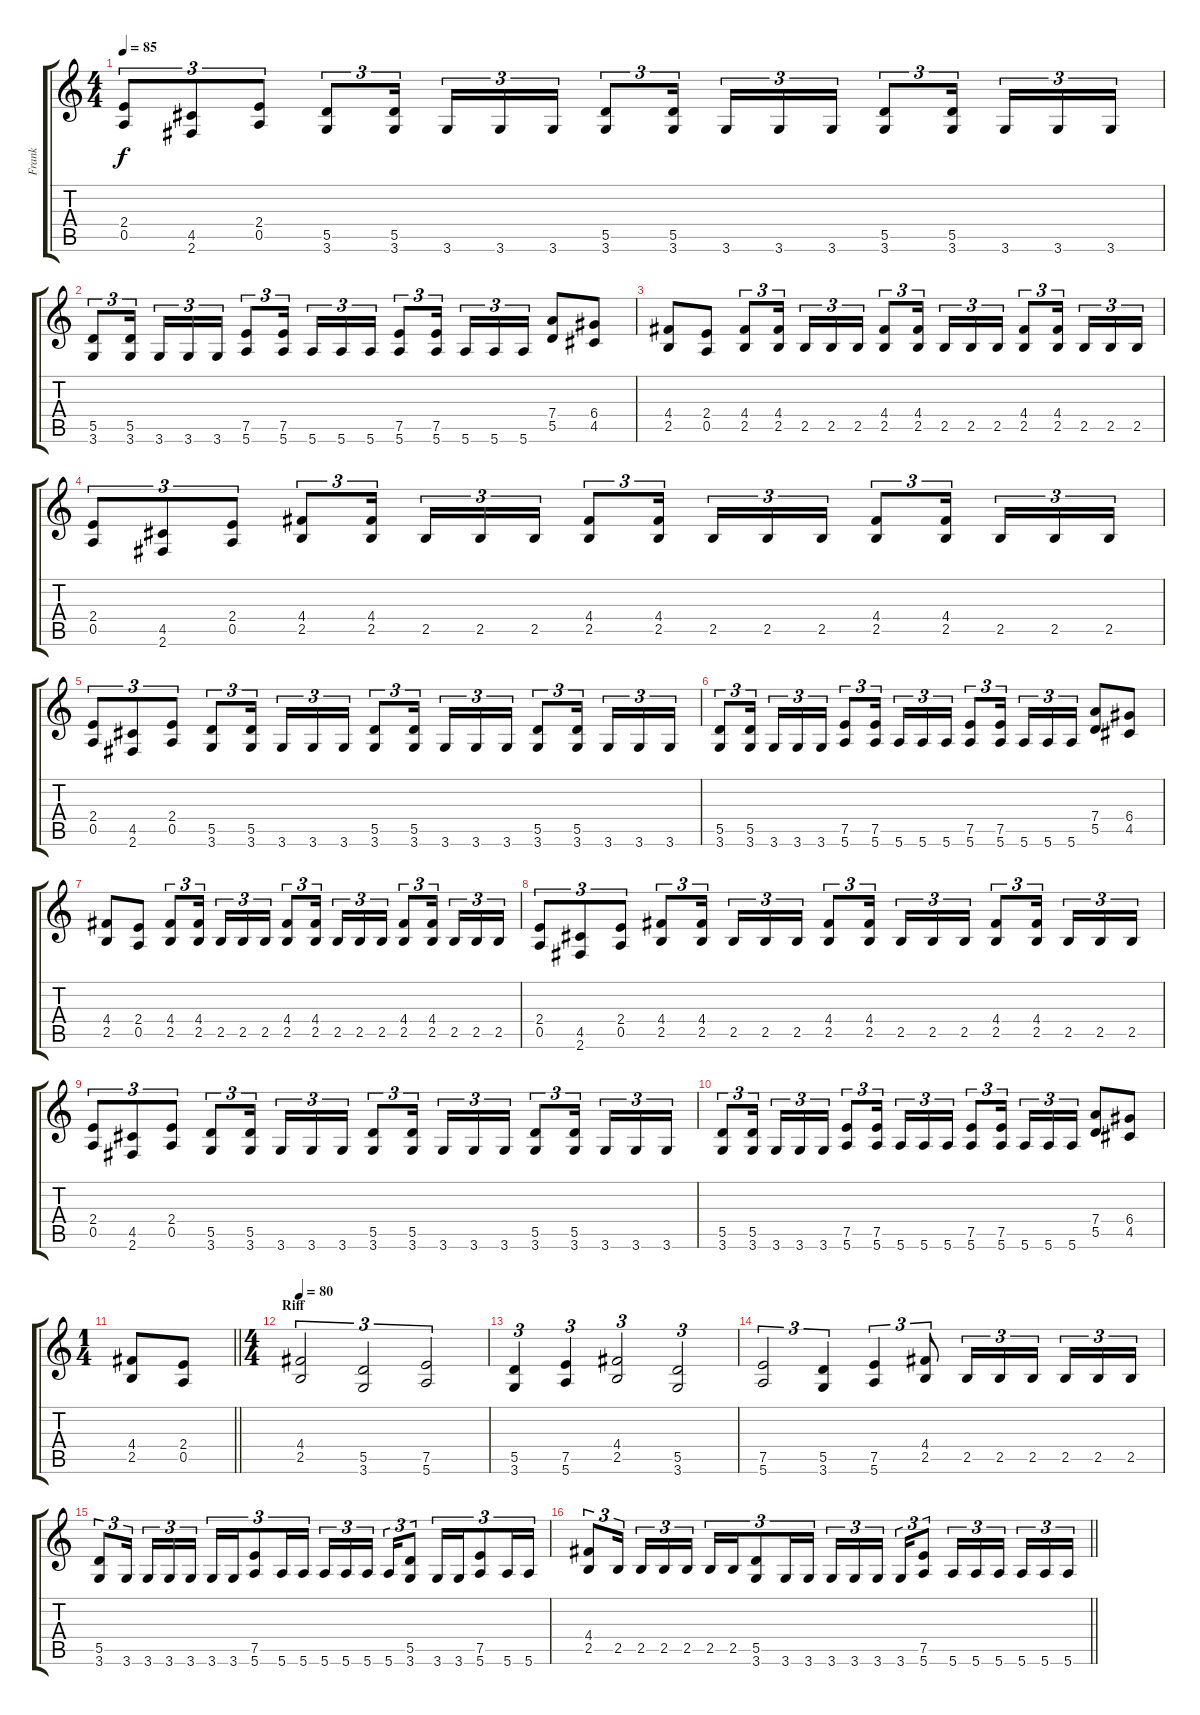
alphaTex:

\track ("Frank" "Frank") {instrument distortionguitar}
\staff {score tabs}
\tuning (E4 B3 G3 D3 A2 E2) {hide}
\ts (4 4)
\tempo 85
\clef g2
\ks c
(2.4 0.5).8{tu (3 2) dy f} (4.5 2.6).8{tu (3 2)} (2.4 0.5).8{tu (3 2)} (5.5 3.6).8{tu (3 2)} (5.5 3.6).16{tu (3 2) beam splitsecondary} 3.6.16{tu (3 2)} 3.6.16{tu (3 2)} 3.6.16{tu (3 2)} (5.5 3.6).8{tu (3 2)} (5.5 3.6).16{tu (3 2) beam splitsecondary} 3.6.16{tu (3 2)} 3.6.16{tu (3 2)} 3.6.16{tu (3 2)} (5.5 3.6).8{tu (3 2)} (5.5 3.6).16{tu (3 2) beam splitsecondary} 3.6.16{tu (3 2)} 3.6.16{tu (3 2)} 3.6.16{tu (3 2)} |
(5.5 3.6).8{tu (3 2)} (5.5 3.6).16{tu (3 2) beam splitsecondary} 3.6.16{tu (3 2)} 3.6.16{tu (3 2)} 3.6.16{tu (3 2)} (7.5 5.6).8{tu (3 2)} (7.5 5.6).16{tu (3 2) beam splitsecondary} 5.6.16{tu (3 2)} 5.6.16{tu (3 2)} 5.6.16{tu (3 2)} (7.5 5.6).8{tu (3 2)} (7.5 5.6).16{tu (3 2) beam splitsecondary} 5.6.16{tu (3 2)} 5.6.16{tu (3 2)} 5.6.16{tu (3 2)} (7.4 5.5).8 (6.4 4.5).8 |
(4.4 2.5).8 (2.4 0.5).8 (4.4 2.5).8{tu (3 2)} (4.4 2.5).16{tu (3 2) beam splitsecondary} 2.5.16{tu (3 2)} 2.5.16{tu (3 2)} 2.5.16{tu (3 2)} (4.4 2.5).8{tu (3 2)} (4.4 2.5).16{tu (3 2) beam splitsecondary} 2.5.16{tu (3 2)} 2.5.16{tu (3 2)} 2.5.16{tu (3 2)} (4.4 2.5).8{tu (3 2)} (4.4 2.5).16{tu (3 2) beam splitsecondary} 2.5.16{tu (3 2)} 2.5.16{tu (3 2)} 2.5.16{tu (3 2)} |
(2.4 0.5).8{tu (3 2)} (4.5 2.6).8{tu (3 2)} (2.4 0.5).8{tu (3 2)} (4.4 2.5).8{tu (3 2)} (4.4 2.5).16{tu (3 2) beam splitsecondary} 2.5.16{tu (3 2)} 2.5.16{tu (3 2)} 2.5.16{tu (3 2)} (4.4 2.5).8{tu (3 2)} (4.4 2.5).16{tu (3 2) beam splitsecondary} 2.5.16{tu (3 2)} 2.5.16{tu (3 2)} 2.5.16{tu (3 2)} (4.4 2.5).8{tu (3 2)} (4.4 2.5).16{tu (3 2) beam splitsecondary} 2.5.16{tu (3 2)} 2.5.16{tu (3 2)} 2.5.16{tu (3 2)} |
(2.4 0.5).8{tu (3 2)} (4.5 2.6).8{tu (3 2)} (2.4 0.5).8{tu (3 2)} (5.5 3.6).8{tu (3 2)} (5.5 3.6).16{tu (3 2) beam splitsecondary} 3.6.16{tu (3 2)} 3.6.16{tu (3 2)} 3.6.16{tu (3 2)} (5.5 3.6).8{tu (3 2)} (5.5 3.6).16{tu (3 2) beam splitsecondary} 3.6.16{tu (3 2)} 3.6.16{tu (3 2)} 3.6.16{tu (3 2)} (5.5 3.6).8{tu (3 2)} (5.5 3.6).16{tu (3 2) beam splitsecondary} 3.6.16{tu (3 2)} 3.6.16{tu (3 2)} 3.6.16{tu (3 2)} |
(5.5 3.6).8{tu (3 2)} (5.5 3.6).16{tu (3 2) beam splitsecondary} 3.6.16{tu (3 2)} 3.6.16{tu (3 2)} 3.6.16{tu (3 2)} (7.5 5.6).8{tu (3 2)} (7.5 5.6).16{tu (3 2) beam splitsecondary} 5.6.16{tu (3 2)} 5.6.16{tu (3 2)} 5.6.16{tu (3 2)} (7.5 5.6).8{tu (3 2)} (7.5 5.6).16{tu (3 2) beam splitsecondary} 5.6.16{tu (3 2)} 5.6.16{tu (3 2)} 5.6.16{tu (3 2)} (7.4 5.5).8 (6.4 4.5).8 |
(4.4 2.5).8 (2.4 0.5).8 (4.4 2.5).8{tu (3 2)} (4.4 2.5).16{tu (3 2) beam splitsecondary} 2.5.16{tu (3 2)} 2.5.16{tu (3 2)} 2.5.16{tu (3 2)} (4.4 2.5).8{tu (3 2)} (4.4 2.5).16{tu (3 2) beam splitsecondary} 2.5.16{tu (3 2)} 2.5.16{tu (3 2)} 2.5.16{tu (3 2)} (4.4 2.5).8{tu (3 2)} (4.4 2.5).16{tu (3 2) beam splitsecondary} 2.5.16{tu (3 2)} 2.5.16{tu (3 2)} 2.5.16{tu (3 2)} |
(2.4 0.5).8{tu (3 2)} (4.5 2.6).8{tu (3 2)} (2.4 0.5).8{tu (3 2)} (4.4 2.5).8{tu (3 2)} (4.4 2.5).16{tu (3 2) beam splitsecondary} 2.5.16{tu (3 2)} 2.5.16{tu (3 2)} 2.5.16{tu (3 2)} (4.4 2.5).8{tu (3 2)} (4.4 2.5).16{tu (3 2) beam splitsecondary} 2.5.16{tu (3 2)} 2.5.16{tu (3 2)} 2.5.16{tu (3 2)} (4.4 2.5).8{tu (3 2)} (4.4 2.5).16{tu (3 2) beam splitsecondary} 2.5.16{tu (3 2)} 2.5.16{tu (3 2)} 2.5.16{tu (3 2)} |
(2.4 0.5).8{tu (3 2)} (4.5 2.6).8{tu (3 2)} (2.4 0.5).8{tu (3 2)} (5.5 3.6).8{tu (3 2)} (5.5 3.6).16{tu (3 2) beam splitsecondary} 3.6.16{tu (3 2)} 3.6.16{tu (3 2)} 3.6.16{tu (3 2)} (5.5 3.6).8{tu (3 2)} (5.5 3.6).16{tu (3 2) beam splitsecondary} 3.6.16{tu (3 2)} 3.6.16{tu (3 2)} 3.6.16{tu (3 2)} (5.5 3.6).8{tu (3 2)} (5.5 3.6).16{tu (3 2) beam splitsecondary} 3.6.16{tu (3 2)} 3.6.16{tu (3 2)} 3.6.16{tu (3 2)} |
(5.5 3.6).8{tu (3 2)} (5.5 3.6).16{tu (3 2) beam splitsecondary} 3.6.16{tu (3 2)} 3.6.16{tu (3 2)} 3.6.16{tu (3 2)} (7.5 5.6).8{tu (3 2)} (7.5 5.6).16{tu (3 2) beam splitsecondary} 5.6.16{tu (3 2)} 5.6.16{tu (3 2)} 5.6.16{tu (3 2)} (7.5 5.6).8{tu (3 2)} (7.5 5.6).16{tu (3 2) beam splitsecondary} 5.6.16{tu (3 2)} 5.6.16{tu (3 2)} 5.6.16{tu (3 2)} (7.4 5.5).8 (6.4 4.5).8 |
\ts (1 4)
\barLineRight lightlight
(4.4 2.5).8 (2.4 0.5).8 |
\ts (4 4)
\section ("" "Riff")
\tempo 80
(4.4 2.5).2{tu (3 2)} (5.5 3.6).2{tu (3 2)} (7.5 5.6).2{tu (3 2)} |
(5.5 3.6).4{tu (3 2)} (7.5 5.6).4{tu (3 2)} (4.4 2.5).2{tu (3 2)} (5.5 3.6).2{tu (3 2)} |
(7.5 5.6).2{tu (3 2)} (5.5 3.6).4{tu (3 2)} (7.5 5.6).4{tu (3 2)} (4.4 2.5).8{tu (3 2)} 2.5.16{tu (3 2)} 2.5.16{tu (3 2)} 2.5.16{tu (3 2) beam splitsecondary} 2.5.16{tu (3 2)} 2.5.16{tu (3 2)} 2.5.16{tu (3 2)} |
(5.5 3.6).8{tu (3 2)} 3.6.16{tu (3 2) beam splitsecondary} 3.6.16{tu (3 2)} 3.6.16{tu (3 2)} 3.6.16{tu (3 2)} 3.6.16{tu (3 2)} 3.6.16{tu (3 2)} (7.5 5.6).8{tu (3 2)} 5.6.16{tu (3 2)} 5.6.16{tu (3 2)} 5.6.16{tu (3 2)} 5.6.16{tu (3 2)} 5.6.16{tu (3 2) beam splitsecondary} 5.6.16{tu (3 2)} (5.5 3.6).8{tu (3 2)} 3.6.16{tu (3 2)} 3.6.16{tu (3 2)} (7.5 5.6).8{tu (3 2)} 5.6.16{tu (3 2)} 5.6.16{tu (3 2)} |
\barLineRight lightlight
(4.4 2.5).8{tu (3 2)} 2.5.16{tu (3 2) beam splitsecondary} 2.5.16{tu (3 2)} 2.5.16{tu (3 2)} 2.5.16{tu (3 2)} 2.5.16{tu (3 2)} 2.5.16{tu (3 2)} (5.5 3.6).8{tu (3 2)} 3.6.16{tu (3 2)} 3.6.16{tu (3 2)} 3.6.16{tu (3 2)} 3.6.16{tu (3 2)} 3.6.16{tu (3 2) beam splitsecondary} 3.6.16{tu (3 2)} (7.5 5.6).8{tu (3 2)} 5.6.16{tu (3 2)} 5.6.16{tu (3 2)} 5.6.16{tu (3 2) beam splitsecondary} 5.6.16{tu (3 2)} 5.6.16{tu (3 2)} 5.6.16{tu (3 2)}
